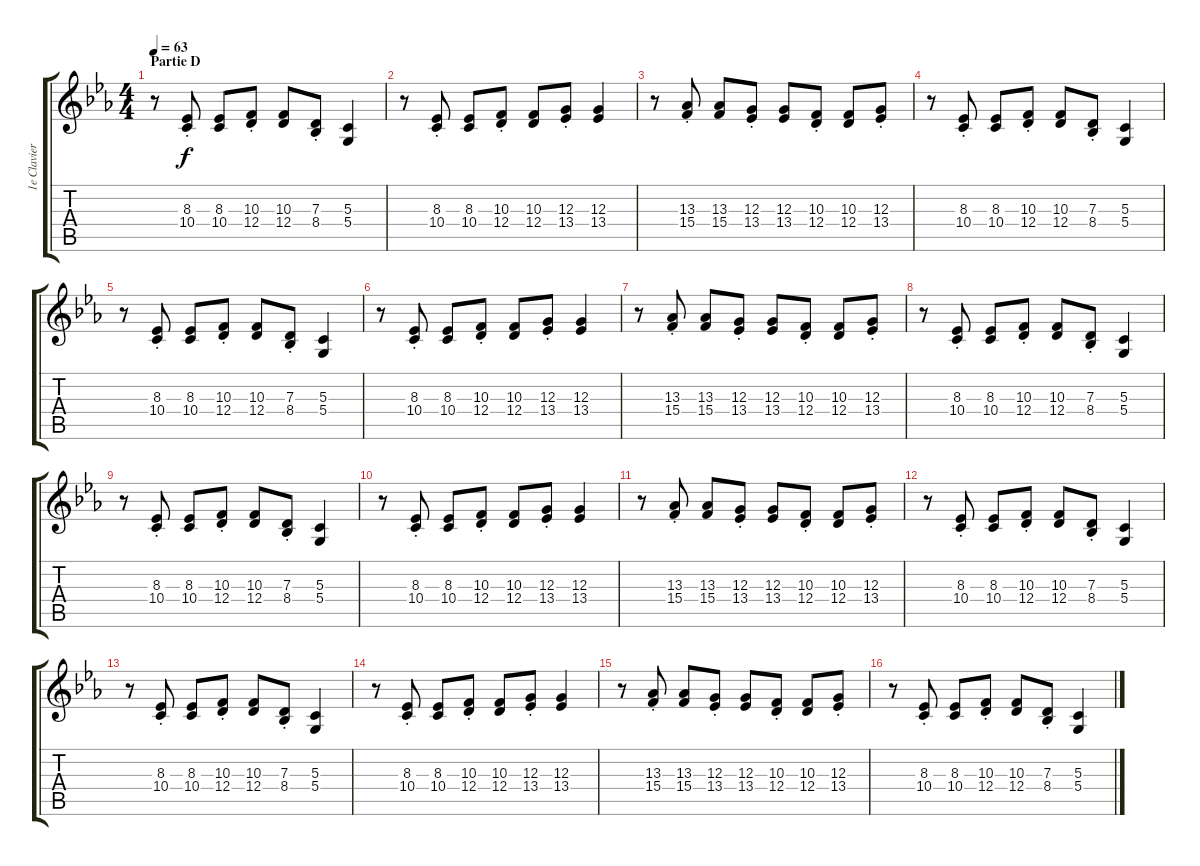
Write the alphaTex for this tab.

\track ("1e Clavier" "1e Clavier") {instrument brightacousticpiano}
\staff {score tabs}
\tuning (E4 B3 G3 D3 A2 E2) {hide}
\ts (4 4)
\section ("" "Partie D")
\tempo 63
\clef g2
\ks cminor
r.8{dy f} (8.3 10.4{st}).8 (8.3 10.4).8 (10.3 12.4{st}).8 (10.3 12.4).8 (7.3 8.4{st}).8 (5.3 5.4).4 |
r.8 (8.3 10.4{st}).8 (8.3 10.4).8 (10.3 12.4{st}).8 (10.3 12.4).8 (12.3 13.4{st}).8 (12.3 13.4).4 |
r.8 (13.3 15.4{st}).8 (13.3 15.4).8 (12.3 13.4{st}).8 (12.3 13.4).8 (10.3 12.4{st}).8 (10.3 12.4).8 (12.3{st} 13.4).8 |
r.8 (8.3 10.4{st}).8 (8.3 10.4).8 (10.3 12.4{st}).8 (10.3 12.4).8 (7.3 8.4{st}).8 (5.3 5.4).4 |
r.8 (8.3 10.4{st}).8 (8.3 10.4).8 (10.3 12.4{st}).8 (10.3 12.4).8 (7.3 8.4{st}).8 (5.3 5.4).4 |
r.8 (8.3 10.4{st}).8 (8.3 10.4).8 (10.3 12.4{st}).8 (10.3 12.4).8 (12.3 13.4{st}).8 (12.3 13.4).4 |
r.8 (13.3 15.4{st}).8 (13.3 15.4).8 (12.3 13.4{st}).8 (12.3 13.4).8 (10.3 12.4{st}).8 (10.3 12.4).8 (12.3{st} 13.4).8 |
r.8 (8.3 10.4{st}).8 (8.3 10.4).8 (10.3 12.4{st}).8 (10.3 12.4).8 (7.3 8.4{st}).8 (5.3 5.4).4 |
r.8 (8.3 10.4{st}).8{volume 10} (8.3 10.4).8 (10.3 12.4{st}).8 (10.3 12.4).8 (7.3 8.4{st}).8 (5.3 5.4).4 |
r.8 (8.3 10.4{st}).8 (8.3 10.4).8 (10.3 12.4{st}).8 (10.3 12.4).8 (12.3 13.4{st}).8 (12.3 13.4).4 |
r.8 (13.3 15.4{st}).8 (13.3 15.4).8 (12.3 13.4{st}).8 (12.3 13.4).8 (10.3 12.4{st}).8 (10.3 12.4).8 (12.3{st} 13.4).8 |
r.8 (8.3 10.4{st}).8 (8.3 10.4).8 (10.3 12.4{st}).8 (10.3 12.4).8 (7.3 8.4{st}).8 (5.3 5.4).4 |
r.8 (8.3 10.4{st}).8{volume 5} (8.3 10.4).8 (10.3 12.4{st}).8 (10.3 12.4).8 (7.3 8.4{st}).8 (5.3 5.4).4 |
r.8 (8.3 10.4{st}).8 (8.3 10.4).8 (10.3 12.4{st}).8 (10.3 12.4).8 (12.3 13.4{st}).8 (12.3 13.4).4 |
r.8 (13.3 15.4{st}).8 (13.3 15.4).8 (12.3 13.4{st}).8 (12.3 13.4).8 (10.3 12.4{st}).8 (10.3 12.4).8 (12.3{st} 13.4).8 |
r.8 (8.3 10.4{st}).8 (8.3 10.4).8 (10.3 12.4{st}).8 (10.3 12.4).8 (7.3 8.4{st}).8 (5.3 5.4).4
